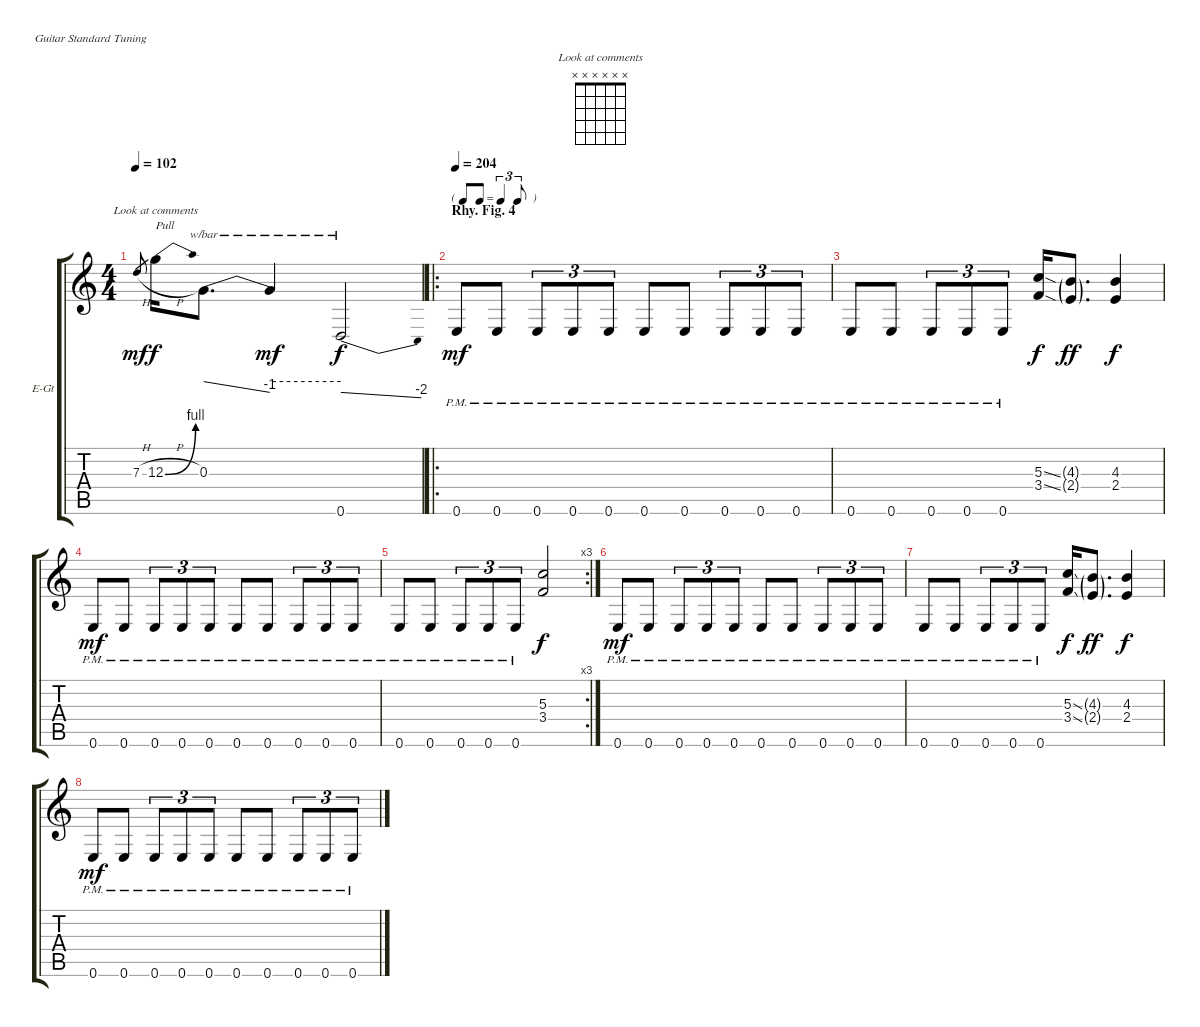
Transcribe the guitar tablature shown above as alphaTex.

\bracketExtendMode groupsimilarinstruments
\firstSystemTrackNameOrientation horizontal
\otherSystemsTrackNameOrientation horizontal
\track ("Gtr II Lead" "E-Gt") {instrument overdrivenguitar}
\staff {score tabs}
\tuning (E4 B3 G3 D3 A2 E2)
\chord ("Look at comments" x x x x x x)
\ts (4 4)
\tempo 102
\clef g2
\ks c
7.3{h}.8{gr dy mf} 12.3{be (bend 0 0 60 4) h}.16{ch "Look at comments" txt "Pull" dy f} 0.3.8{d tbe (dive default 0 0 45 -4)} 0.3{t}.4{tbe (hold default 0 0 60 0) dy mf} 0.6.2{tbe (dive default 0 -4 45 -8) dy f} |
\ro
\tf triplet8th
\section ("" "Rhy. Fig. 4")
\tempo 204
0.6{pm}.8{dy mf} 0.6{pm}.8 0.6{pm}.8{tu (3 2)} 0.6{pm}.8{tu (3 2)} 0.6{pm}.8{tu (3 2)} 0.6{pm}.8 0.6{pm}.8 0.6{pm}.8{tu (3 2)} 0.6{pm}.8{tu (3 2)} 0.6{pm}.8{tu (3 2)} |
0.6{pm}.8 0.6{pm}.8 0.6{pm}.8{tu (3 2)} 0.6{pm}.8{tu (3 2)} 0.6{pm}.8{tu (3 2)} (5.3{ss} 3.4{ss}).16{dy f} (4.3{g} 2.4{g}).8{d dy ff} (4.3 2.4).4{dy f} |
0.6{pm}.8{dy mf} 0.6{pm}.8 0.6{pm}.8{tu (3 2)} 0.6{pm}.8{tu (3 2)} 0.6{pm}.8{tu (3 2)} 0.6{pm}.8 0.6{pm}.8 0.6{pm}.8{tu (3 2)} 0.6{pm}.8{tu (3 2)} 0.6{pm}.8{tu (3 2)} |
\rc 3
0.6{pm}.8 0.6{pm}.8 0.6{pm}.8{tu (3 2)} 0.6{pm}.8{tu (3 2)} 0.6{pm}.8{tu (3 2)} (5.3 3.4).2{dy f} |
0.6{pm}.8{dy mf} 0.6{pm}.8 0.6{pm}.8{tu (3 2)} 0.6{pm}.8{tu (3 2)} 0.6{pm}.8{tu (3 2)} 0.6{pm}.8 0.6{pm}.8 0.6{pm}.8{tu (3 2)} 0.6{pm}.8{tu (3 2)} 0.6{pm}.8{tu (3 2)} |
0.6{pm}.8 0.6{pm}.8 0.6{pm}.8{tu (3 2)} 0.6{pm}.8{tu (3 2)} 0.6{pm}.8{tu (3 2)} (5.3{ss} 3.4{ss}).16{dy f} (4.3{g} 2.4{g}).8{d dy ff} (4.3 2.4).4{dy f} |
0.6{pm}.8{dy mf} 0.6{pm}.8 0.6{pm}.8{tu (3 2)} 0.6{pm}.8{tu (3 2)} 0.6{pm}.8{tu (3 2)} 0.6{pm}.8 0.6{pm}.8 0.6{pm}.8{tu (3 2)} 0.6{pm}.8{tu (3 2)} 0.6{pm}.8{tu (3 2)}
